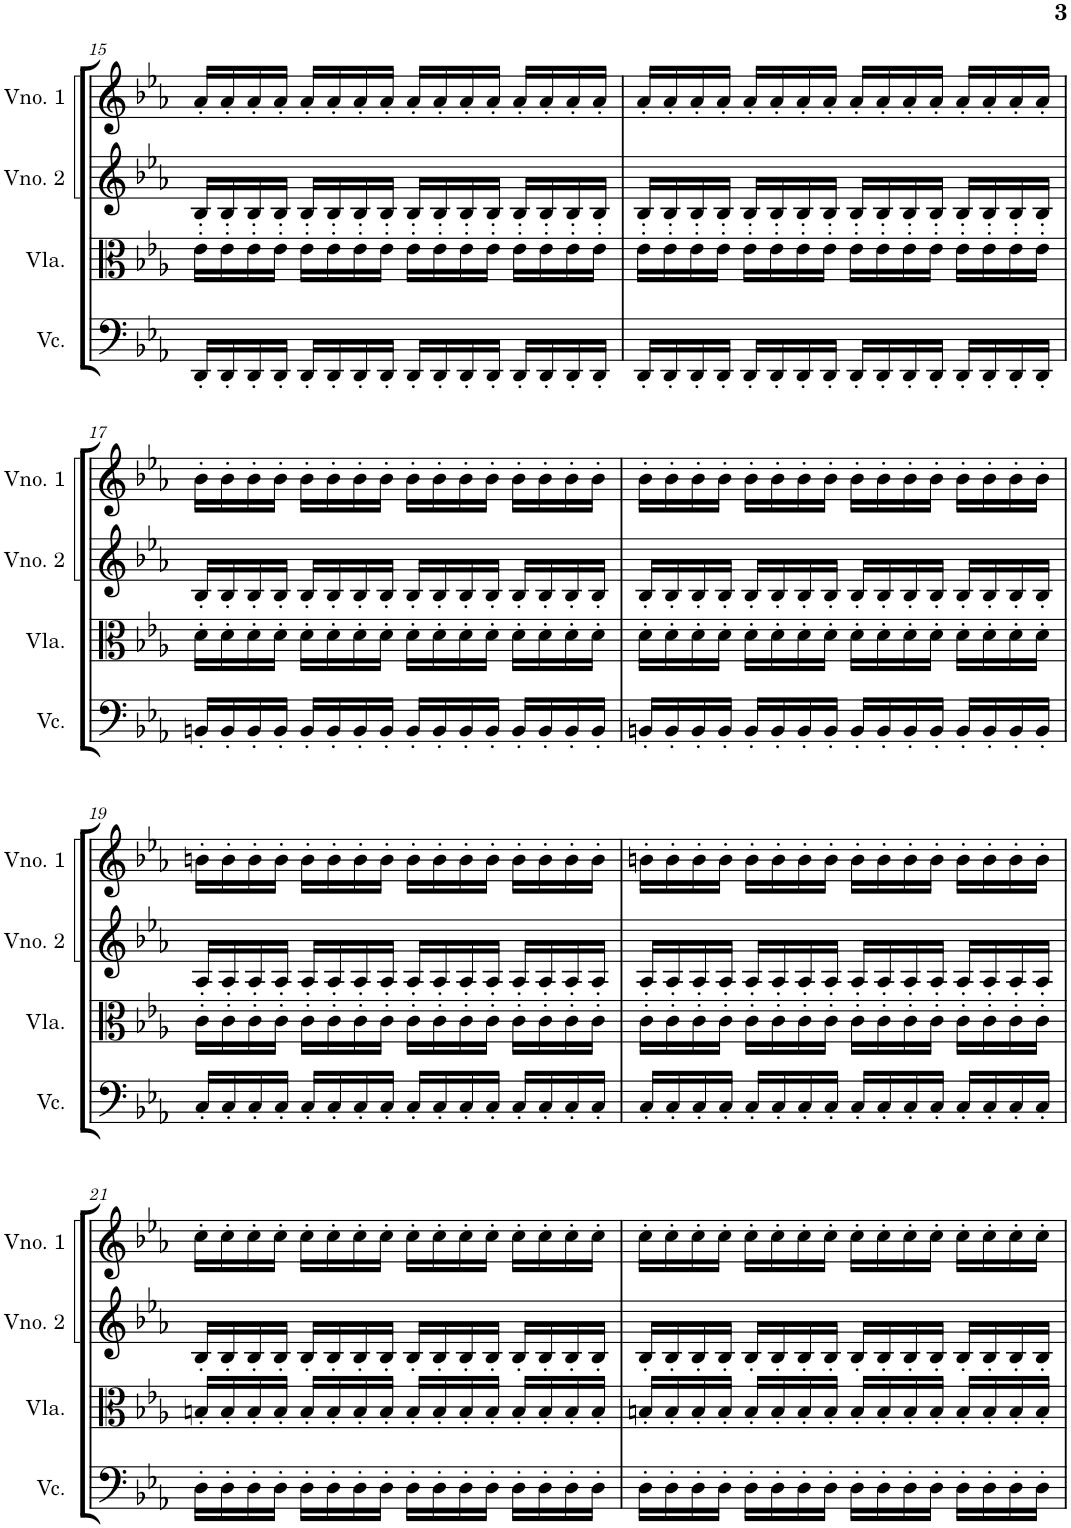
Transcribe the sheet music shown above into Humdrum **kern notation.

**kern	**kern	**kern	**kern
*part4	*part3	*part2	*part1
*staff4	*staff3	*staff2	*staff1
*I"Violoncelo	*I"Viola	*I"Violino 2	*I"Violino 1
*I'Vc.	*I'Vla.	*I'Vno. 2	*I'Vno. 1
!!LO:PB:g=z
*clefF4	*clefC3	*clefG2	*clefG2
*k[b-e-a-]	*k[b-e-a-]	*k[b-e-a-]	*k[b-e-a-]
*M4/4	*M4/4	*M4/4	*M4/4
=15	=15	=15	=15
16DD'/LL	16e-'\LL	16B-'/LL	16a-'/LL
16DD'/	16e-'\	16B-'/	16a-'/
16DD'/	16e-'\	16B-'/	16a-'/
16DD'/JJ	16e-'\JJ	16B-'/JJ	16a-'/JJ
16DD'/LL	16e-'\LL	16B-'/LL	16a-'/LL
16DD'/	16e-'\	16B-'/	16a-'/
16DD'/	16e-'\	16B-'/	16a-'/
16DD'/JJ	16e-'\JJ	16B-'/JJ	16a-'/JJ
16DD'/LL	16e-'\LL	16B-'/LL	16a-'/LL
16DD'/	16e-'\	16B-'/	16a-'/
16DD'/	16e-'\	16B-'/	16a-'/
16DD'/JJ	16e-'\JJ	16B-'/JJ	16a-'/JJ
16DD'/LL	16e-'\LL	16B-'/LL	16a-'/LL
16DD'/	16e-'\	16B-'/	16a-'/
16DD'/	16e-'\	16B-'/	16a-'/
16DD'/JJ	16e-'\JJ	16B-'/JJ	16a-'/JJ
=16	=16	=16	=16
16DD'/LL	16e-'\LL	16B-'/LL	16a-'/LL
16DD'/	16e-'\	16B-'/	16a-'/
16DD'/	16e-'\	16B-'/	16a-'/
16DD'/JJ	16e-'\JJ	16B-'/JJ	16a-'/JJ
16DD'/LL	16e-'\LL	16B-'/LL	16a-'/LL
16DD'/	16e-'\	16B-'/	16a-'/
16DD'/	16e-'\	16B-'/	16a-'/
16DD'/JJ	16e-'\JJ	16B-'/JJ	16a-'/JJ
16DD'/LL	16e-'\LL	16B-'/LL	16a-'/LL
16DD'/	16e-'\	16B-'/	16a-'/
16DD'/	16e-'\	16B-'/	16a-'/
16DD'/JJ	16e-'\JJ	16B-'/JJ	16a-'/JJ
16DD'/LL	16e-'\LL	16B-'/LL	16a-'/LL
16DD'/	16e-'\	16B-'/	16a-'/
16DD'/	16e-'\	16B-'/	16a-'/
16DD'/JJ	16e-'\JJ	16B-'/JJ	16a-'/JJ
!!LO:LB:g=z
=17	=17	=17	=17
16BBn'/LL	16d'\LL	16B-'/LL	16b-'\LL
16BB'/	16d'\	16B-'/	16b-'\
16BB'/	16d'\	16B-'/	16b-'\
16BB'/JJ	16d'\JJ	16B-'/JJ	16b-'\JJ
16BB'/LL	16d'\LL	16B-'/LL	16b-'\LL
16BB'/	16d'\	16B-'/	16b-'\
16BB'/	16d'\	16B-'/	16b-'\
16BB'/JJ	16d'\JJ	16B-'/JJ	16b-'\JJ
16BB'/LL	16d'\LL	16B-'/LL	16b-'\LL
16BB'/	16d'\	16B-'/	16b-'\
16BB'/	16d'\	16B-'/	16b-'\
16BB'/JJ	16d'\JJ	16B-'/JJ	16b-'\JJ
16BB'/LL	16d'\LL	16B-'/LL	16b-'\LL
16BB'/	16d'\	16B-'/	16b-'\
16BB'/	16d'\	16B-'/	16b-'\
16BB'/JJ	16d'\JJ	16B-'/JJ	16b-'\JJ
=18	=18	=18	=18
16BBn'/LL	16d'\LL	16B-'/LL	16b-'\LL
16BB'/	16d'\	16B-'/	16b-'\
16BB'/	16d'\	16B-'/	16b-'\
16BB'/JJ	16d'\JJ	16B-'/JJ	16b-'\JJ
16BB'/LL	16d'\LL	16B-'/LL	16b-'\LL
16BB'/	16d'\	16B-'/	16b-'\
16BB'/	16d'\	16B-'/	16b-'\
16BB'/JJ	16d'\JJ	16B-'/JJ	16b-'\JJ
16BB'/LL	16d'\LL	16B-'/LL	16b-'\LL
16BB'/	16d'\	16B-'/	16b-'\
16BB'/	16d'\	16B-'/	16b-'\
16BB'/JJ	16d'\JJ	16B-'/JJ	16b-'\JJ
16BB'/LL	16d'\LL	16B-'/LL	16b-'\LL
16BB'/	16d'\	16B-'/	16b-'\
16BB'/	16d'\	16B-'/	16b-'\
16BB'/JJ	16d'\JJ	16B-'/JJ	16b-'\JJ
!!LO:LB:g=z
=19	=19	=19	=19
16C'/LL	16c'\LL	16A-'/LL	16bn'\LL
16C'/	16c'\	16A-'/	16b'\
16C'/	16c'\	16A-'/	16b'\
16C'/JJ	16c'\JJ	16A-'/JJ	16b'\JJ
16C'/LL	16c'\LL	16A-'/LL	16b'\LL
16C'/	16c'\	16A-'/	16b'\
16C'/	16c'\	16A-'/	16b'\
16C'/JJ	16c'\JJ	16A-'/JJ	16b'\JJ
16C'/LL	16c'\LL	16A-'/LL	16b'\LL
16C'/	16c'\	16A-'/	16b'\
16C'/	16c'\	16A-'/	16b'\
16C'/JJ	16c'\JJ	16A-'/JJ	16b'\JJ
16C'/LL	16c'\LL	16A-'/LL	16b'\LL
16C'/	16c'\	16A-'/	16b'\
16C'/	16c'\	16A-'/	16b'\
16C'/JJ	16c'\JJ	16A-'/JJ	16b'\JJ
=20	=20	=20	=20
16C'/LL	16c'\LL	16A-'/LL	16bn'\LL
16C'/	16c'\	16A-'/	16b'\
16C'/	16c'\	16A-'/	16b'\
16C'/JJ	16c'\JJ	16A-'/JJ	16b'\JJ
16C'/LL	16c'\LL	16A-'/LL	16b'\LL
16C'/	16c'\	16A-'/	16b'\
16C'/	16c'\	16A-'/	16b'\
16C'/JJ	16c'\JJ	16A-'/JJ	16b'\JJ
16C'/LL	16c'\LL	16A-'/LL	16b'\LL
16C'/	16c'\	16A-'/	16b'\
16C'/	16c'\	16A-'/	16b'\
16C'/JJ	16c'\JJ	16A-'/JJ	16b'\JJ
16C'/LL	16c'\LL	16A-'/LL	16b'\LL
16C'/	16c'\	16A-'/	16b'\
16C'/	16c'\	16A-'/	16b'\
16C'/JJ	16c'\JJ	16A-'/JJ	16b'\JJ
!!LO:LB:g=z
=21	=21	=21	=21
16D'\LL	16Bn'/LL	16B-'/LL	16cc'\LL
16D'\	16B'/	16B-'/	16cc'\
16D'\	16B'/	16B-'/	16cc'\
16D'\JJ	16B'/JJ	16B-'/JJ	16cc'\JJ
16D'\LL	16B'/LL	16B-'/LL	16cc'\LL
16D'\	16B'/	16B-'/	16cc'\
16D'\	16B'/	16B-'/	16cc'\
16D'\JJ	16B'/JJ	16B-'/JJ	16cc'\JJ
16D'\LL	16B'/LL	16B-'/LL	16cc'\LL
16D'\	16B'/	16B-'/	16cc'\
16D'\	16B'/	16B-'/	16cc'\
16D'\JJ	16B'/JJ	16B-'/JJ	16cc'\JJ
16D'\LL	16B'/LL	16B-'/LL	16cc'\LL
16D'\	16B'/	16B-'/	16cc'\
16D'\	16B'/	16B-'/	16cc'\
16D'\JJ	16B'/JJ	16B-'/JJ	16cc'\JJ
=22	=22	=22	=22
16D'\LL	16Bn'/LL	16B-'/LL	16cc'\LL
16D'\	16B'/	16B-'/	16cc'\
16D'\	16B'/	16B-'/	16cc'\
16D'\JJ	16B'/JJ	16B-'/JJ	16cc'\JJ
16D'\LL	16B'/LL	16B-'/LL	16cc'\LL
16D'\	16B'/	16B-'/	16cc'\
16D'\	16B'/	16B-'/	16cc'\
16D'\JJ	16B'/JJ	16B-'/JJ	16cc'\JJ
16D'\LL	16B'/LL	16B-'/LL	16cc'\LL
16D'\	16B'/	16B-'/	16cc'\
16D'\	16B'/	16B-'/	16cc'\
16D'\JJ	16B'/JJ	16B-'/JJ	16cc'\JJ
16D'\LL	16B'/LL	16B-'/LL	16cc'\LL
16D'\	16B'/	16B-'/	16cc'\
16D'\	16B'/	16B-'/	16cc'\
16D'\JJ	16B'/JJ	16B-'/JJ	16cc'\JJ
=	=	=	=
*-	*-	*-	*-
